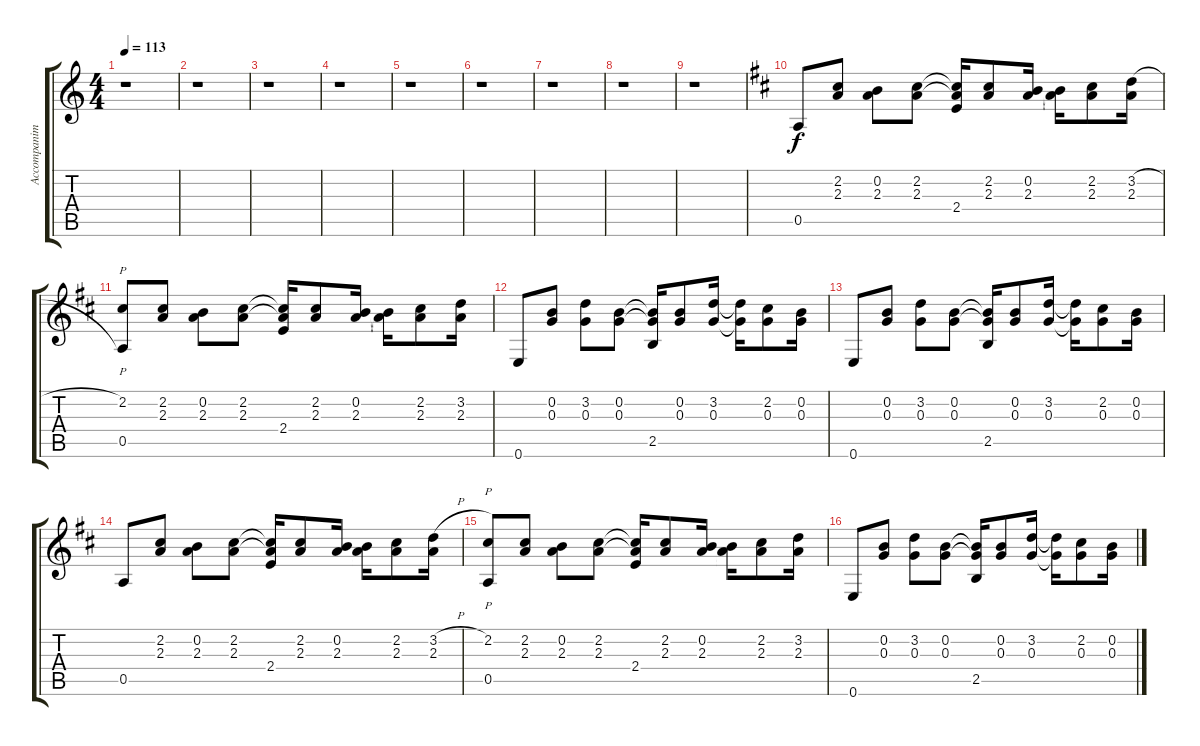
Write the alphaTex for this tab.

\track ("Accompaniment Guitar" "Accompanim") {instrument acousticguitarsteel}
\staff {score tabs}
\tuning (E4 B3 G3 D3 A2 E2) {hide}
\ts (4 4)
\tempo 113
\clef g2
\ks c
r.1{dy f} |
r.1 |
r.1 |
r.1 |
r.1 |
r.1 |
r.1 |
r.1 |
r.1 |
\ks d
0.5.8 (2.2 2.3).8 (0.2 2.3).8 (2.2 2.3).8 (2.2{t} 2.3{t} 2.4).16 (2.2 2.3).8 (0.2 2.3).16 (0.2{t} 2.3{t}).16 (2.2 2.3).8 (3.2{h} 2.3).16 |
(2.2 0.5).8{p} (2.2 2.3).8 (0.2 2.3).8 (2.2 2.3).8 (2.2{t} 2.3{t} 2.4).16 (2.2 2.3).8 (0.2 2.3).16 (0.2{t} 2.3{t}).16 (2.2 2.3).8 (3.2 2.3).16 |
0.6.8 (0.2 0.3).8 (3.2 0.3).8 (0.2 0.3).8 (0.2{t} 0.3{t} 2.5).16 (0.2 0.3).8 (3.2 0.3).16 (3.2{t} 0.3{t}).16 (2.2 0.3).8 (0.2 0.3).16 |
0.6.8 (0.2 0.3).8 (3.2 0.3).8 (0.2 0.3).8 (0.2{t} 0.3{t} 2.5).16 (0.2 0.3).8 (3.2 0.3).16 (3.2{t} 0.3{t}).16 (2.2 0.3).8 (0.2 0.3).16 |
0.5.8 (2.2 2.3).8 (0.2 2.3).8 (2.2 2.3).8 (2.2{t} 2.3{t} 2.4).16 (2.2 2.3).8 (0.2 2.3).16 (0.2{t} 2.3{t}).16 (2.2 2.3).8 (3.2{h} 2.3).16 |
(2.2 0.5).8{p} (2.2 2.3).8 (0.2 2.3).8 (2.2 2.3).8 (2.2{t} 2.3{t} 2.4).16 (2.2 2.3).8 (0.2 2.3).16 (0.2{t} 2.3{t}).16 (2.2 2.3).8 (3.2 2.3).16 |
0.6.8 (0.2 0.3).8 (3.2 0.3).8 (0.2 0.3).8 (0.2{t} 0.3{t} 2.5).16 (0.2 0.3).8 (3.2 0.3).16 (3.2{t} 0.3{t}).16 (2.2 0.3).8 (0.2 0.3).16
